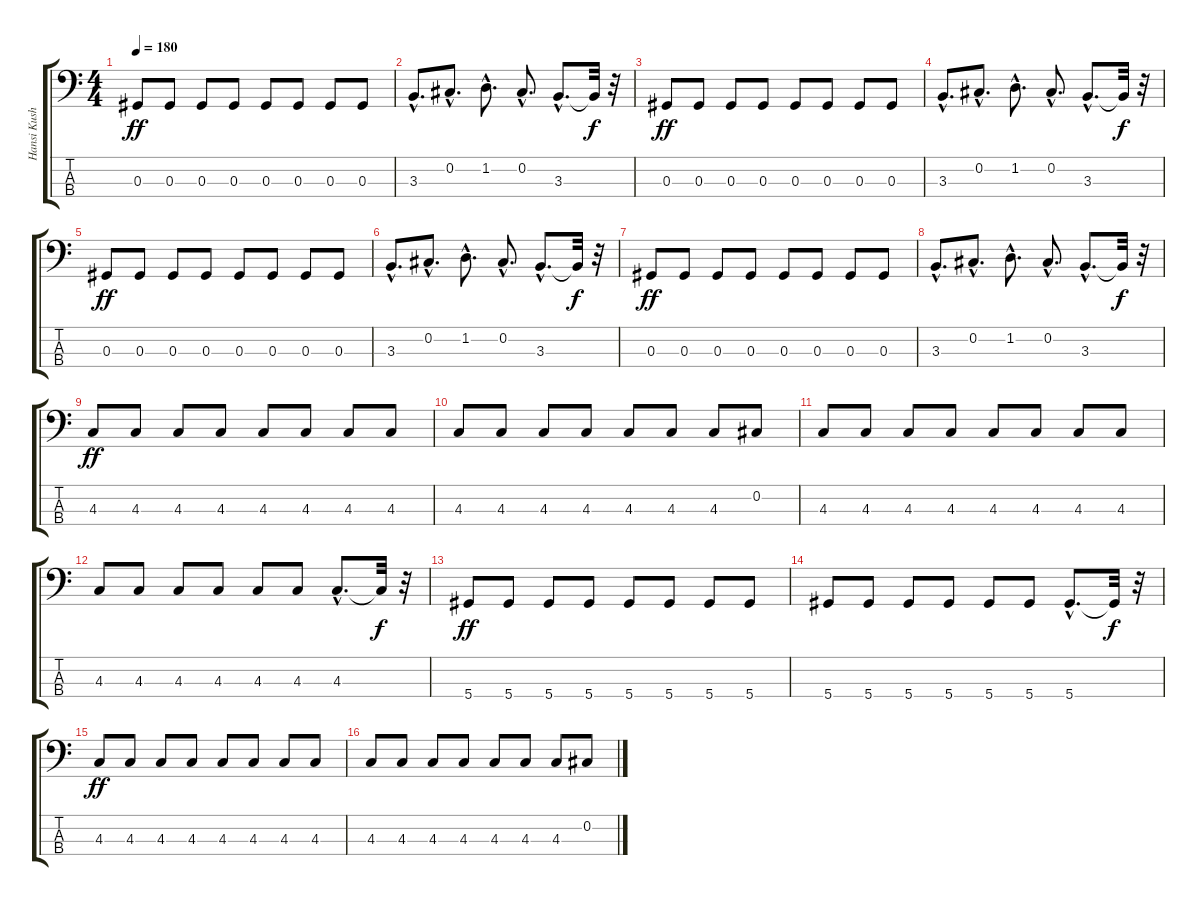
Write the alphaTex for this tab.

\track ("Hansi Kush" "Hansi Kush") {instrument electricbassfinger}
\staff {score tabs}
\tuning (Gb2 Db2 Ab1 Eb1) {hide}
\ts (4 4)
\tempo 180
\clef f4
\ks c
0.3.8{dy ff instrument electricbassfinger} 0.3.8 0.3.8 0.3.8 0.3.8 0.3.8 0.3.8 0.3.8 |
3.3{hac}.8{d} 0.2{hac}.8{d} 1.2{hac}.8{d} 0.2{hac}.8{d} 3.3{hac}.8{d} 3.3{t}.32{dy f} r.32 |
0.3.8{dy ff} 0.3.8 0.3.8 0.3.8 0.3.8 0.3.8 0.3.8 0.3.8 |
3.3{hac}.8{d} 0.2{hac}.8{d} 1.2{hac}.8{d} 0.2{hac}.8{d} 3.3{hac}.8{d} 3.3{t}.32{dy f} r.32 |
0.3.8{dy ff} 0.3.8 0.3.8 0.3.8 0.3.8 0.3.8 0.3.8 0.3.8 |
3.3{hac}.8{d} 0.2{hac}.8{d} 1.2{hac}.8{d} 0.2{hac}.8{d} 3.3{hac}.8{d} 3.3{t}.32{dy f} r.32 |
0.3.8{dy ff} 0.3.8 0.3.8 0.3.8 0.3.8 0.3.8 0.3.8 0.3.8 |
3.3{hac}.8{d} 0.2{hac}.8{d} 1.2{hac}.8{d} 0.2{hac}.8{d} 3.3{hac}.8{d} 3.3{t}.32{dy f} r.32 |
4.3.8{dy ff} 4.3.8 4.3.8 4.3.8 4.3.8 4.3.8 4.3.8 4.3.8 |
4.3.8 4.3.8 4.3.8 4.3.8 4.3.8 4.3.8 4.3.8 0.2.8 |
4.3.8 4.3.8 4.3.8 4.3.8 4.3.8 4.3.8 4.3.8 4.3.8 |
4.3.8 4.3.8 4.3.8 4.3.8 4.3.8 4.3.8 4.3{hac}.8{d} 4.3{t}.32{dy f} r.32 |
5.4.8{dy ff} 5.4.8 5.4.8 5.4.8 5.4.8 5.4.8 5.4.8 5.4.8 |
5.4.8 5.4.8 5.4.8 5.4.8 5.4.8 5.4.8 5.4{hac}.8{d} 5.4{t}.32{dy f} r.32 |
4.3.8{dy ff} 4.3.8 4.3.8 4.3.8 4.3.8 4.3.8 4.3.8 4.3.8 |
4.3.8 4.3.8 4.3.8 4.3.8 4.3.8 4.3.8 4.3.8 0.2.8
